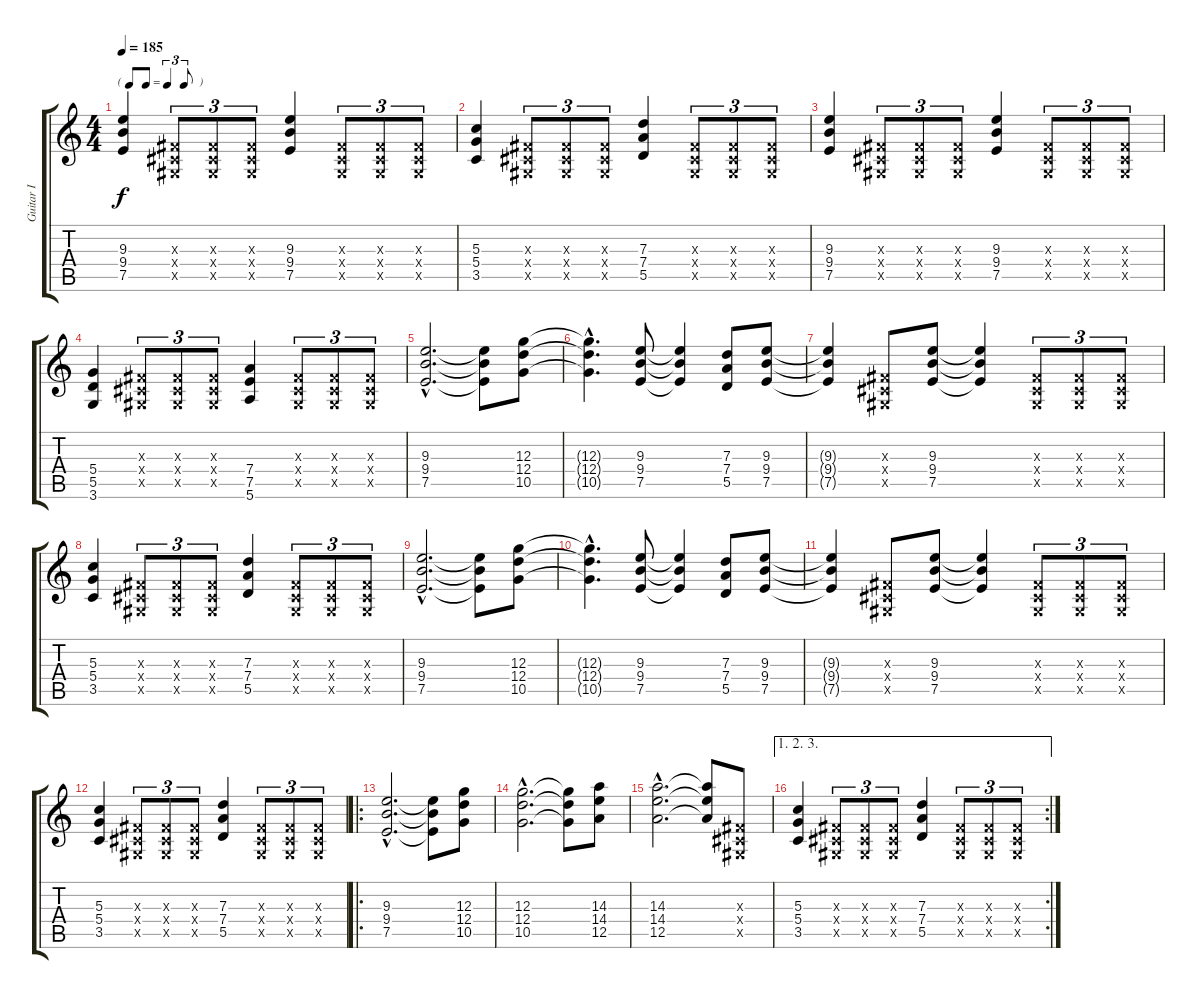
\track ("Guitar I" "Guitar I") {instrument overdrivenguitar}
\staff {score tabs}
\tuning (E4 B3 G3 D3 A2 E2) {hide}
\ts (4 4)
\tf triplet8th
\tempo 185
\clef g2
\ks c
(9.3 9.4 7.5).4{dy f} (-1.3{x} -1.4{x} -1.5{x}).8{tu (3 2)} (-1.3{x} -1.4{x} -1.5{x}).8{tu (3 2)} (-1.3{x} -1.4{x} -1.5{x}).8{tu (3 2)} (9.3 9.4 7.5).4 (-1.3{x} -1.4{x} -1.5{x}).8{tu (3 2)} (-1.3{x} -1.4{x} -1.5{x}).8{tu (3 2)} (-1.3{x} -1.4{x} -1.5{x}).8{tu (3 2)} |
(5.3 5.4 3.5).4 (-1.3{x} -1.4{x} -1.5{x}).8{tu (3 2)} (-1.3{x} -1.4{x} -1.5{x}).8{tu (3 2)} (-1.3{x} -1.4{x} -1.5{x}).8{tu (3 2)} (7.3 7.4 5.5).4 (-1.3{x} -1.4{x} -1.5{x}).8{tu (3 2)} (-1.3{x} -1.4{x} -1.5{x}).8{tu (3 2)} (-1.3{x} -1.4{x} -1.5{x}).8{tu (3 2)} |
(9.3 9.4 7.5).4 (-1.3{x} -1.4{x} -1.5{x}).8{tu (3 2)} (-1.3{x} -1.4{x} -1.5{x}).8{tu (3 2)} (-1.3{x} -1.4{x} -1.5{x}).8{tu (3 2)} (9.3 9.4 7.5).4 (-1.3{x} -1.4{x} -1.5{x}).8{tu (3 2)} (-1.3{x} -1.4{x} -1.5{x}).8{tu (3 2)} (-1.3{x} -1.4{x} -1.5{x}).8{tu (3 2)} |
(5.4 5.5 3.6).4 (-1.3{x} -1.4{x} -1.5{x}).8{tu (3 2)} (-1.3{x} -1.4{x} -1.5{x}).8{tu (3 2)} (-1.3{x} -1.4{x} -1.5{x}).8{tu (3 2)} (7.4 7.5 5.6).4 (-1.3{x} -1.4{x} -1.5{x}).8{tu (3 2)} (-1.3{x} -1.4{x} -1.5{x}).8{tu (3 2)} (-1.3{x} -1.4{x} -1.5{x}).8{tu (3 2)} |
(9.3{hac} 9.4{hac} 7.5{hac}).2{d} (9.3{t} 9.4{t} 7.5{t}).8 (12.3 12.4 10.5).8 |
(12.3{hac t} 12.4{hac t} 10.5{hac t}).4{d} (9.3 9.4 7.5).8 (9.3{t} 9.4{t} 7.5{t}).4 (7.3 7.4 5.5).8 (9.3 9.4 7.5).8 |
(9.3{t} 9.4{t} 7.5{t}).4 (-1.3{x} -1.4{x} -1.5{x}).8 (9.3 9.4 7.5).8 (9.3{t} 9.4{t} 7.5{t}).4 (-1.3{x} -1.4{x} -1.5{x}).8{tu (3 2)} (-1.3{x} -1.4{x} -1.5{x}).8{tu (3 2)} (-1.3{x} -1.4{x} -1.5{x}).8{tu (3 2)} |
(5.3 5.4 3.5).4 (-1.3{x} -1.4{x} -1.5{x}).8{tu (3 2)} (-1.3{x} -1.4{x} -1.5{x}).8{tu (3 2)} (-1.3{x} -1.4{x} -1.5{x}).8{tu (3 2)} (7.3 7.4 5.5).4 (-1.3{x} -1.4{x} -1.5{x}).8{tu (3 2)} (-1.3{x} -1.4{x} -1.5{x}).8{tu (3 2)} (-1.3{x} -1.4{x} -1.5{x}).8{tu (3 2)} |
(9.3{hac} 9.4{hac} 7.5{hac}).2{d} (9.3{t} 9.4{t} 7.5{t}).8 (12.3 12.4 10.5).8 |
(12.3{hac t} 12.4{hac t} 10.5{hac t}).4{d} (9.3 9.4 7.5).8 (9.3{t} 9.4{t} 7.5{t}).4 (7.3 7.4 5.5).8 (9.3 9.4 7.5).8 |
(9.3{t} 9.4{t} 7.5{t}).4 (-1.3{x} -1.4{x} -1.5{x}).8 (9.3 9.4 7.5).8 (9.3{t} 9.4{t} 7.5{t}).4 (-1.3{x} -1.4{x} -1.5{x}).8{tu (3 2)} (-1.3{x} -1.4{x} -1.5{x}).8{tu (3 2)} (-1.3{x} -1.4{x} -1.5{x}).8{tu (3 2)} |
(5.3 5.4 3.5).4 (-1.3{x} -1.4{x} -1.5{x}).8{tu (3 2)} (-1.3{x} -1.4{x} -1.5{x}).8{tu (3 2)} (-1.3{x} -1.4{x} -1.5{x}).8{tu (3 2)} (7.3 7.4 5.5).4 (-1.3{x} -1.4{x} -1.5{x}).8{tu (3 2)} (-1.3{x} -1.4{x} -1.5{x}).8{tu (3 2)} (-1.3{x} -1.4{x} -1.5{x}).8{tu (3 2)} |
\ro
(9.3{hac} 9.4{hac} 7.5{hac}).2{d} (9.3{t} 9.4{t} 7.5{t}).8 (12.3 12.4 10.5).8 |
(12.3{hac} 12.4{hac} 10.5{hac}).2{d} (12.3{t} 12.4{t} 10.5{t}).8 (14.3 14.4 12.5).8 |
(14.3{hac} 14.4{hac} 12.5{hac}).2{d} (14.3{t} 14.4{t} 12.5{t}).8 (-1.3{x} -1.4{x} -1.5{x}).8 |
\ae (1 2 3)
\rc 2
(5.3 5.4 3.5).4 (-1.3{x} -1.4{x} -1.5{x}).8{tu (3 2)} (-1.3{x} -1.4{x} -1.5{x}).8{tu (3 2)} (-1.3{x} -1.4{x} -1.5{x}).8{tu (3 2)} (7.3 7.4 5.5).4 (-1.3{x} -1.4{x} -1.5{x}).8{tu (3 2)} (-1.3{x} -1.4{x} -1.5{x}).8{tu (3 2)} (-1.3{x} -1.4{x} -1.5{x}).8{tu (3 2)}
